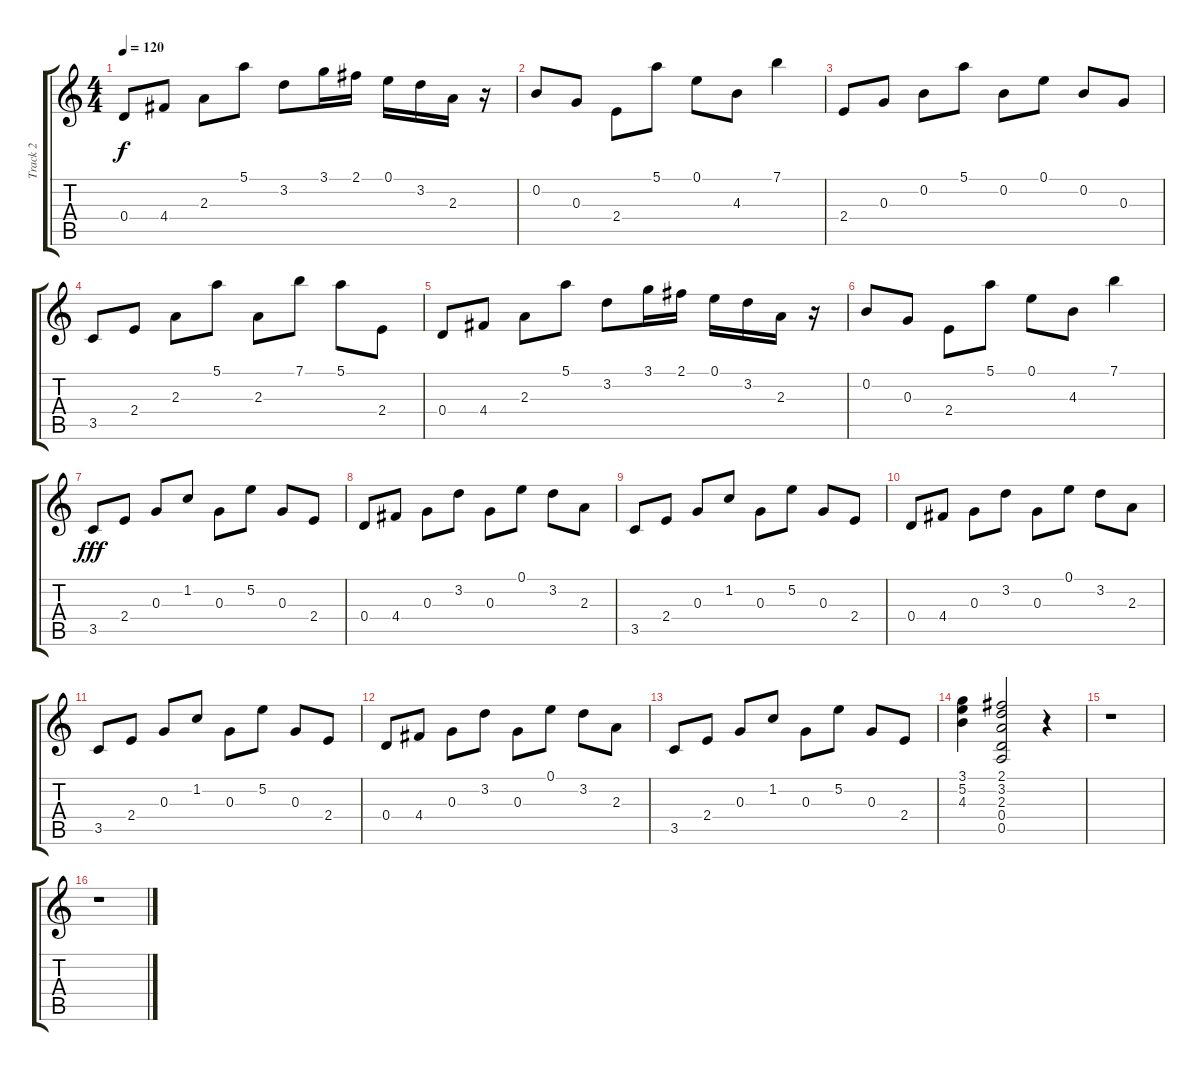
\track ("Track 2" "Track 2") {instrument acousticguitarsteel}
\staff {score tabs}
\tuning (E4 B3 G3 D3 A2 E2) {hide}
\ts (4 4)
\tempo 120
\clef g2
\ks c
0.4.8{dy f} 4.4.8 2.3.8 5.1.8 3.2.8 3.1.16 2.1.16 0.1.16 3.2.16 2.3.16 r.16 |
0.2.8 0.3.8 2.4.8 5.1.8 0.1.8 4.3.8 7.1.4 |
2.4.8 0.3.8 0.2.8 5.1.8 0.2.8 0.1.8 0.2.8 0.3.8 |
3.5.8 2.4.8 2.3.8 5.1.8 2.3.8 7.1.8 5.1.8 2.4.8 |
0.4.8 4.4.8 2.3.8 5.1.8 3.2.8 3.1.16 2.1.16 0.1.16 3.2.16 2.3.16 r.16 |
0.2.8 0.3.8 2.4.8 5.1.8 0.1.8 4.3.8 7.1.4 |
3.5.8{dy fff} 2.4.8 0.3.8 1.2.8 0.3.8 5.2.8 0.3.8 2.4.8 |
0.4.8 4.4.8 0.3.8 3.2.8 0.3.8 0.1.8 3.2.8 2.3.8 |
3.5.8 2.4.8 0.3.8 1.2.8 0.3.8 5.2.8 0.3.8 2.4.8 |
0.4.8 4.4.8 0.3.8 3.2.8 0.3.8 0.1.8 3.2.8 2.3.8 |
3.5.8 2.4.8 0.3.8 1.2.8 0.3.8 5.2.8 0.3.8 2.4.8 |
0.4.8 4.4.8 0.3.8 3.2.8 0.3.8 0.1.8 3.2.8 2.3.8 |
3.5.8 2.4.8 0.3.8 1.2.8 0.3.8 5.2.8 0.3.8 2.4.8 |
(3.1 5.2 4.3).4 (2.1 3.2 2.3 0.4 0.5).2 r.4 |
r.1 |
r.1
